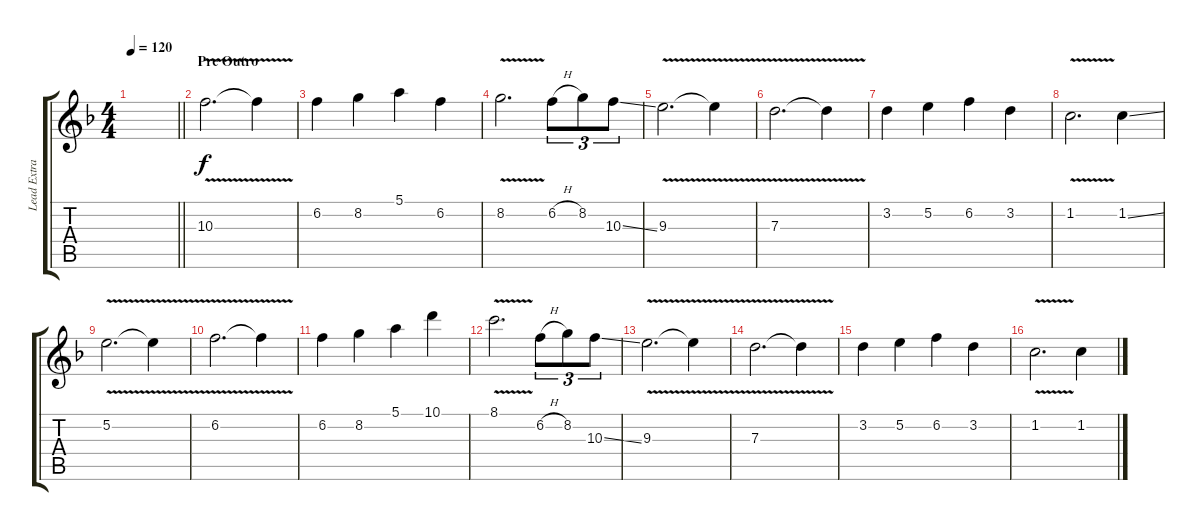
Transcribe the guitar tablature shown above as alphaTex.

\track ("Lead Extra" "Lead Extra") {instrument distortionguitar}
\staff {score tabs}
\tuning (E4 B3 G3 D3 A2 D2) {hide}
\ts (4 4)
\tempo 120
\clef g2
\barLineRight lightlight
\ks f
|
\section ("" "Pre Outro")
10.3{v}.2{d} 10.3{t}.4 |
6.2.4 8.2.4 5.1.4 6.2.4 |
8.2{v}.2{d} 6.2{h}.8{tu (3 2)} 8.2.8{tu (3 2)} 10.3{ss}.8{tu (3 2)} |
9.3{v}.2{d} 9.3{t}.4 |
7.3{v}.2{d} 7.3{t}.4 |
3.2.4 5.2.4 6.2.4 3.2.4 |
1.2{v}.2{d} 1.2{ss}.4 |
5.2{v}.2{d} 5.2{t}.4 |
6.2{v}.2{d} 6.2{t}.4 |
6.2.4 8.2.4 5.1.4 10.1.4 |
8.1{v}.2{d} 6.2{h}.8{tu (3 2)} 8.2.8{tu (3 2)} 10.3{ss}.8{tu (3 2)} |
9.3{v}.2{d} 9.3{t}.4 |
7.3{v}.2{d} 7.3{t}.4 |
3.2.4 5.2.4 6.2.4 3.2.4 |
1.2{v}.2{d} 1.2{ss}.4
